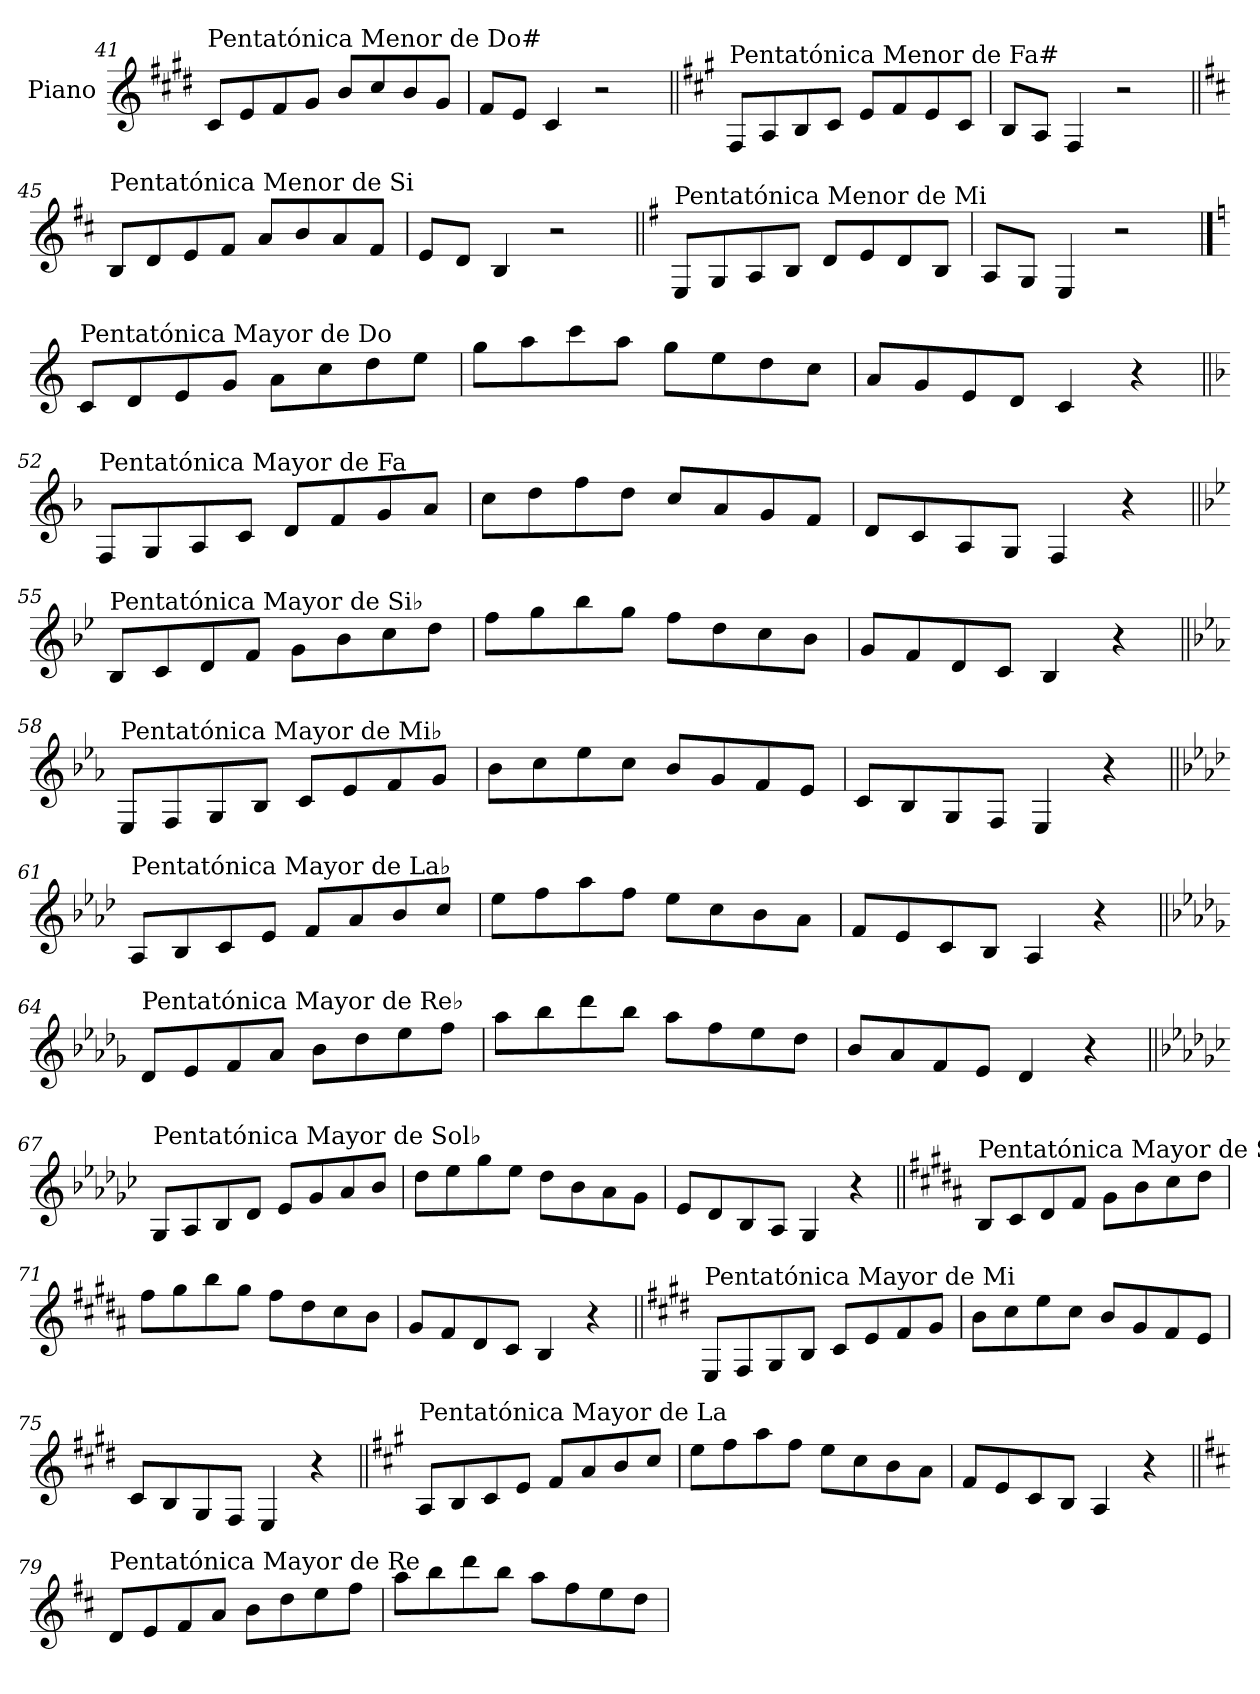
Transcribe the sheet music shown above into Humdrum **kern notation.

**kern
*part1
*staff1
*I"Piano
*I'Pno.
!!LO:LB:g=z
*clefG2
*k[f#c#g#d#]
=41
!LO:TX:a:t=Pentatónica Menor de Do#
8c#/L
8e/
8f#/
8g#/J
8b/L
8cc#/
8b/
8g#/J
=42
8f#/L
8e/J
4c#/
2r
=43||
*k[f#c#g#]
!LO:TX:a:t=Pentatónica Menor de Fa#
8F#/L
8A/
8B/
8c#/J
8e/L
8f#/
8e/
8c#/J
=44
8B/L
8A/J
4F#/
2r
!!LO:LB:g=z
=45||
*k[f#c#]
!LO:TX:a:t=Pentatónica Menor de Si
8B/L
8d/
8e/
8f#/J
8a/L
8b/
8a/
8f#/J
=46
8e/L
8d/J
4B/
2r
=47||
*k[f#]
!LO:TX:a:t=Pentatónica Menor de Mi
8E/L
8G/
8A/
8B/J
8d/L
8e/
8d/
8B/J
=48
8A/L
8G/J
4E/
2r
!!LO:PB:g=z
==49
*k[]
!LO:TX:a:t=Pentatónica Mayor de Do
8c/L
8d/
8e/
8g/J
8a\L
8cc\
8dd\
8ee\J
=50
8gg\L
8aa\
8ccc\
8aa\J
8gg\L
8ee\
8dd\
8cc\J
=51
8a/L
8g/
8e/
8d/J
4c/
4r
=52||
*k[b-]
!LO:TX:a:t=Pentatónica Mayor de Fa
8F/L
8G/
8A/
8c/J
8d/L
8f/
8g/
8a/J
=53
8cc\L
8dd\
8ff\
8dd\J
8cc/L
8a/
8g/
8f/J
=54
8d/L
8c/
8A/
8G/J
4F/
4r
!!LO:LB:g=z
=55||
*k[b-e-]
!LO:TX:a:t=Pentatónica Mayor de Si♭
8B-/L
8c/
8d/
8f/J
8g\L
8b-\
8cc\
8dd\J
=56
8ff\L
8gg\
8bb-\
8gg\J
8ff\L
8dd\
8cc\
8b-\J
=57
8g/L
8f/
8d/
8c/J
4B-/
4r
=58||
*k[b-e-a-]
!LO:TX:a:t=Pentatónica Mayor de Mi♭
8E-/L
8F/
8G/
8B-/J
8c/L
8e-/
8f/
8g/J
=59
8b-\L
8cc\
8ee-\
8cc\J
8b-/L
8g/
8f/
8e-/J
=60
8c/L
8B-/
8G/
8F/J
4E-/
4r
!!LO:LB:g=z
=61||
*k[b-e-a-d-]
!LO:TX:a:t=Pentatónica Mayor de La♭
8A-/L
8B-/
8c/
8e-/J
8f/L
8a-/
8b-/
8cc/J
=62
8ee-\L
8ff\
8aa-\
8ff\J
8ee-\L
8cc\
8b-\
8a-\J
=63
8f/L
8e-/
8c/
8B-/J
4A-/
4r
=64||
*k[b-e-a-d-g-]
!LO:TX:a:t=Pentatónica Mayor de Re♭
8d-/L
8e-/
8f/
8a-/J
8b-\L
8dd-\
8ee-\
8ff\J
=65
8aa-\L
8bb-\
8ddd-\
8bb-\J
8aa-\L
8ff\
8ee-\
8dd-\J
=66
8b-/L
8a-/
8f/
8e-/J
4d-/
4r
!!LO:LB:g=z
=67||
*k[b-e-a-d-g-c-]
!LO:TX:a:t=Pentatónica Mayor de Sol♭
8G-/L
8A-/
8B-/
8d-/J
8e-/L
8g-/
8a-/
8b-/J
=68
8dd-\L
8ee-\
8gg-\
8ee-\J
8dd-\L
8b-\
8a-\
8g-\J
=69
8e-/L
8d-/
8B-/
8A-/J
4G-/
4r
=70||
*k[f#c#g#d#a#]
!LO:TX:a:t=Pentatónica Mayor de Si
8B/L
8c#/
8d#/
8f#/J
8g#\L
8b\
8cc#\
8dd#\J
=71
8ff#\L
8gg#\
8bb\
8gg#\J
8ff#\L
8dd#\
8cc#\
8b\J
=72
8g#/L
8f#/
8d#/
8c#/J
4B/
4r
!!LO:LB:g=z
=73||
*k[f#c#g#d#]
!LO:TX:a:t=Pentatónica Mayor de Mi
8E/L
8F#/
8G#/
8B/J
8c#/L
8e/
8f#/
8g#/J
=74
8b\L
8cc#\
8ee\
8cc#\J
8b/L
8g#/
8f#/
8e/J
=75
8c#/L
8B/
8G#/
8F#/J
4E/
4r
=76||
*k[f#c#g#]
!LO:TX:a:t=Pentatónica Mayor de La
8A/L
8B/
8c#/
8e/J
8f#/L
8a/
8b/
8cc#/J
=77
8ee\L
8ff#\
8aa\
8ff#\J
8ee\L
8cc#\
8b\
8a\J
=78
8f#/L
8e/
8c#/
8B/J
4A/
4r
!!LO:LB:g=z
=79||
*k[f#c#]
!LO:TX:a:t=Pentatónica Mayor de Re
8d/L
8e/
8f#/
8a/J
8b\L
8dd\
8ee\
8ff#\J
=80
8aa\L
8bb\
8ddd\
8bb\J
8aa\L
8ff#\
8ee\
8dd\J
=
*-
